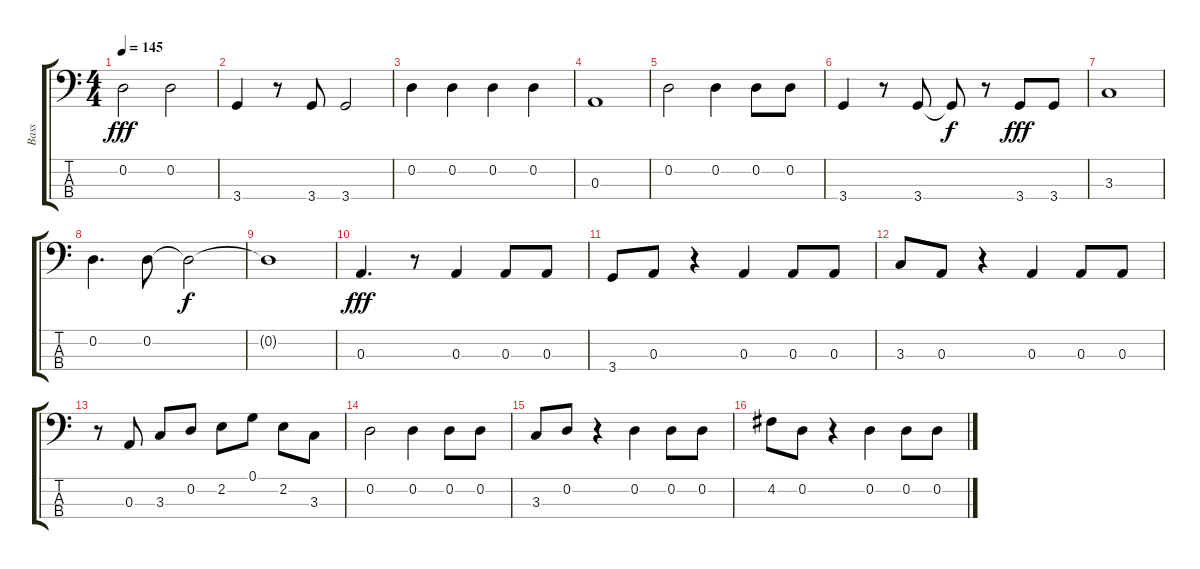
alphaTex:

\track ("Bass" "Bass") {instrument electricbasspick}
\staff {score tabs}
\tuning (G2 D2 A1 E1) {hide}
\ts (4 4)
\tempo 145
\clef f4
\ks c
0.2.2{dy fff} 0.2.2 |
3.4.4 r.8 3.4.8 3.4.2 |
0.2.4 0.2.4 0.2.4 0.2.4 |
0.3.1 |
0.2.2 0.2.4 0.2.8 0.2.8 |
3.4.4 r.8 3.4.8 3.4{t}.8{dy f} r.8 3.4.8{dy fff} 3.4.8 |
3.3.1 |
0.2.4{d} 0.2.8 0.2{t}.2{dy f} |
0.2{t}.1 |
0.3.4{d dy fff} r.8 0.3.4 0.3.8 0.3.8 |
3.4.8 0.3.8 r.4 0.3.4 0.3.8 0.3.8 |
3.3.8 0.3.8 r.4 0.3.4 0.3.8 0.3.8 |
r.8 0.3.8 3.3.8 0.2.8 2.2.8 0.1.8 2.2.8 3.3.8 |
0.2.2 0.2.4 0.2.8 0.2.8 |
3.3.8 0.2.8 r.4 0.2.4 0.2.8 0.2.8 |
4.2.8 0.2.8 r.4 0.2.4 0.2.8 0.2.8
